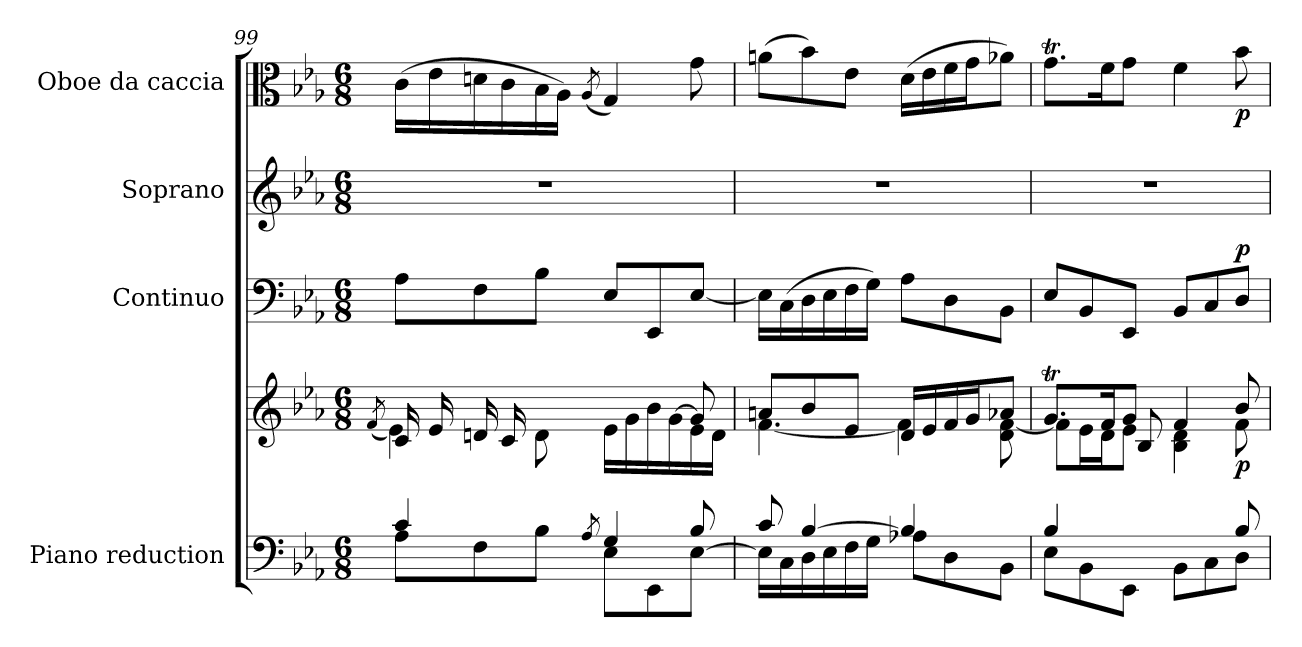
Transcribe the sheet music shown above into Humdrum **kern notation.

**kern	**kern	**dynam	**kern	**dynam	**kern	**kern	**dynam
*part4	*part4	*part4	*part3	*part3	*part2	*part1	*part1
*staff5	*staff4	*staff4/5	*staff3	*staff3	*staff2	*staff1	*staff1
*I"Piano reduction	*	*	*I"Continuo	*	*I"Soprano	*I"Oboe da caccia	*
*I'Pno	*	*	*	*	*	*I'Ob	*
*clefF4	*clefG2	*	*clefF4	*	*clefG2	*clefC3	*
*k[b-e-a-]	*k[b-e-a-]	*	*k[b-e-a-]	*	*k[b-e-a-]	*k[b-e-a-]	*
*M6/8	*M6/8	*	*M6/8	*	*M6/8	*M6/8	*
=99	=99	=99	=99	=99	=99	=99	=99
*	*^	*	*	*	*	*	*
.	.	(8qf/	.	.	.	.	.	.
*^	*	*	*	*	*	*	*	*
*	*^	*	*	*	*	*	*	*	*
4ryy	4c/	8A-\L	16c/LL	4e-\)	.	8A-\L	.	2.r	(16c\LL	.
.	.	.	16e-/	.	.	.	.	.	16e-\	.
.	.	8F\	16dn/	.	.	8F\	.	.	16dn\	.
.	.	.	16c/	.	.	.	.	.	16c\	.
16B-/	8ryy	8B-\J	8ryy	8d\	.	8B-\J	.	.	16B-\	.
16A-/JJ	.	.	.	.	.	.	.	.	16A-\JJ)	.
.	8qA-/	.	.	.	.	.	.	.	(8qA-/	.
4.ryy	4G/	8E-\L	4ryy	16e-\LL	.	8E-/L	.	.	4G/)	.
.	.	.	.	16g\	.	.	.	.	.	.
.	.	8EE-\	.	16b-\	.	8EE-/	.	.	.	.
.	.	.	.	[>16g\	.	.	.	.	.	.
.	8B-/	[8E-\J	8g/]	16e-\	.	[8E-/J	.	.	8g\	.
.	.	.	.	16d\JJ	.	.	.	.	.	.
*	*v	*v	*	*	*	*	*	*	*	*
=100	=100	=100	=100	=100	=100	=100	=100	=100	=100
8c/	16E-\LL]	8an/L	[4.f\	.	16E-\LL]	.	2.r	(8an\L	.
.	16C\	.	.	.	(16C\	.	.	.	.
[4B-/	16D\	8b-/	.	.	16D\	.	.	8b-\)	.
.	16E-\	.	.	.	16E-\	.	.	.	.
.	16F\	8e-/J	.	.	16F\	.	.	8e-\J	.
.	16G\JJ	.	.	.	16G\JJ)	.	.	.	.
4B-/]	8A-X\L	16d/LL	4f\]	.	8A-\L	.	.	(16d\LL	.
.	.	16e-/	.	.	.	.	.	16e-\	.
.	8D\	16f/	.	.	8D\	.	.	16f\	.
.	.	16g/J	.	.	.	.	.	16g\J	.
8ryy	8BB-\J	8a-X/J	8d\ [8f\	.	8BB-\J	.	.	8a-X\J)	.
=101	=101	=101	=101	=101	=101	=101	=101	=101	=101
*	*	*	*^	*	*	*	*	*	*
4B-/	8E-\L	8.gt/L	8f\L]	4ryy	.	8E-/L	.	2.r	8.gt\L	.
.	8BB-\	.	16e-\L	.	.	8BB-/	.	.	.	.
.	.	16f/K	16d\J	.	.	.	.	.	16f\K	.
8ryy	8EE-\J	8g/J	8e-\J	8B-/	.	8EE-/J	.	.	8g\J	.
4ryy	8BB-\L	4f/	4B-\ 4d\	4.ryy	.	8BB-/L	.	.	4f\	.
.	8C\	.	.	.	.	8C/	.	.	.	.
!	!	!	!	!	!LO:DY:b	!	!LO:DY:a	!	!	!LO:DY:b
8B-/	8D\J	8b-/	8f\	.	p	8D/J	p	.	8b-\	p
*v	*v	*	*	*	*	*	*	*	*	*
*	*v	*v	*v	*	*	*	*	*	*
=	=	=	=	=	=	=	=
*-	*-	*-	*-	*-	*-	*-	*-
